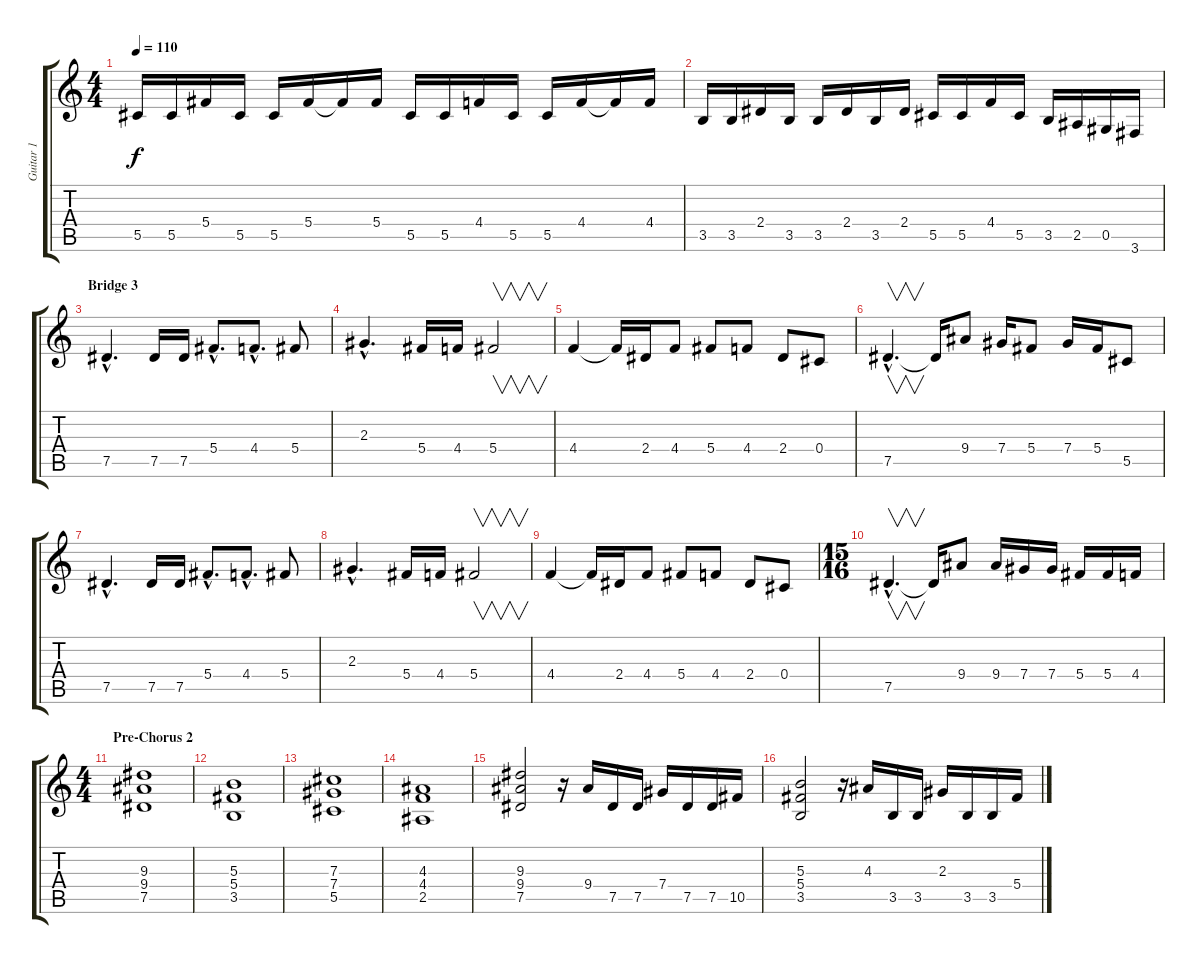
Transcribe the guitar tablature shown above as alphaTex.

\track ("Guitar 1" "Guitar 1") {instrument distortionguitar}
\staff {score tabs}
\tuning (Eb4 Bb3 Gb3 Db3 Ab2 Eb2) {hide}
\ts (4 4)
\tempo 110
\clef g2
\ks c
5.5.16{dy f} 5.5.16 5.4.16 5.5.16 5.5.16 5.4.16 5.4{t}.16 5.4.16 5.5.16 5.5.16 4.4.16 5.5.16 5.5.16 4.4.16 4.4{t}.16 4.4.16 |
3.5.16 3.5.16 2.4.16 3.5.16 3.5.16 2.4.16 3.5.16 2.4.16 5.5.16 5.5.16 4.4.16 5.5.16 3.5.16 2.5.16 0.5.16 3.6.16 |
\section ("" "Bridge 3")
7.5{hac}.4{d} 7.5.16 7.5.16 5.4{hac}.8{d} 4.4{hac}.8{d} 5.4.8 |
2.3{hac}.4{d} 5.4.16 4.4.16 5.4.2{v} |
4.4.4 4.4{t}.16 2.4.16 4.4.8 5.4.8 4.4.8 2.4.8 0.4.8 |
7.5{hac}.4{v d} 7.5{t}.16 9.4.8 7.4.16 5.4.8 7.4.16 5.4.16 5.5.8 |
7.5{hac}.4{d} 7.5.16 7.5.16 5.4{hac}.8{d} 4.4{hac}.8{d} 5.4.8 |
2.3{hac}.4{d} 5.4.16 4.4.16 5.4.2{v} |
4.4.4 4.4{t}.16 2.4.16 4.4.8 5.4.8 4.4.8 2.4.8 0.4.8 |
\ts (15 16)
7.5{hac}.4{v d} 7.5{t}.16 9.4.8 9.4.16 7.4.16 7.4.16 5.4.16 5.4.16 4.4.16 |
\ts (4 4)
\section ("" "Pre-Chorus 2")
(9.3 9.4 7.5).1 |
(5.3 5.4 3.5).1 |
(7.3 7.4 5.5).1 |
(4.3 4.4 2.5).1 |
(9.3 9.4 7.5).2 r.16 9.4.16 7.5.16 7.5.16 7.4.16 7.5.16 7.5.16 10.5.16 |
(5.3 5.4 3.5).2 r.16 4.3.16 3.5.16 3.5.16 2.3.16 3.5.16 3.5.16 5.4.16
